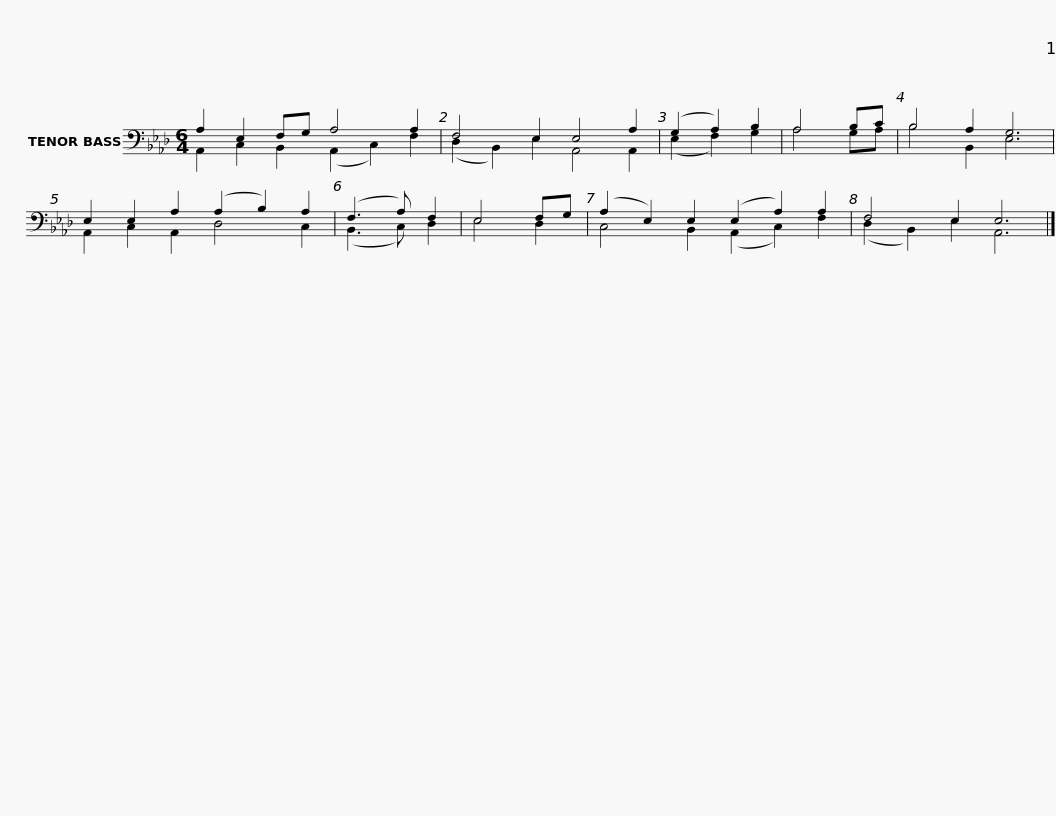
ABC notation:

X:1
%%score ( 1 2 )
L:1/8
M:6/4
I:linebreak $
K:Ab
V:1 bass
V:2 bass
V:1
 A,2 E,2 F,G, A,4 A,2 | F,4 E,2 E,4 A,2 | (G,2 A,2) B,2 | A,4 B,C | B,4 A,2 G,6 | %5
 E,2 E,2 A,2 (A,2 B,2) A,2 | (F,3 A,) F,2 | E,4 F,G, |$ (A,2 E,2) E,2 (E,2 A,2) A,2 | F,4 E,2 E,6 |] %10
V:2
 A,,2 C,2 B,,2 (A,,2 C,2) F,2 | (D,2 B,,2) E,2 A,,4 A,,2 | (E,2 F,2) G,2 | A,4 G,A, | B,4 B,,2 E,6 | %5
 A,,2 C,2 A,,2 D,4 C,2 | (B,,3 C,) D,2 | E,4 D,2 |$ C,4 B,,2 (A,,2 C,2) F,2 | (D,2 B,,2) E,2 A,,6 |] %10
